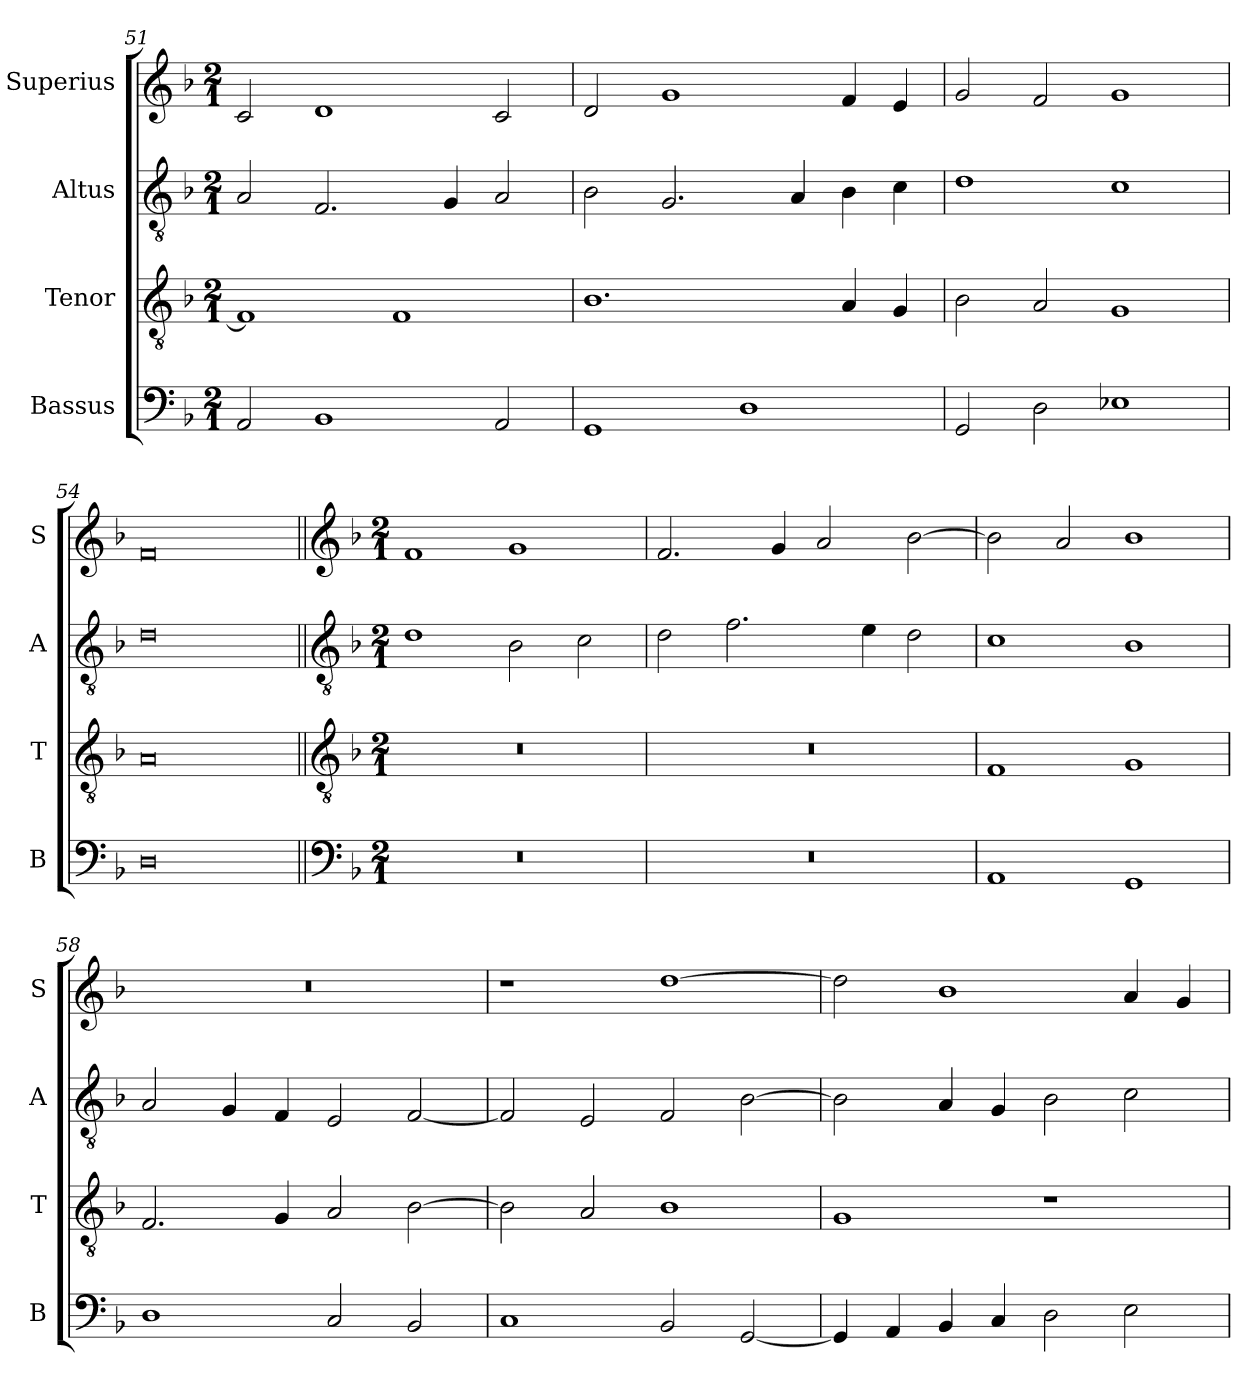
**kern	**kern	**kern	**kern
*part4	*part3	*part2	*part1
*staff4	*staff3	*staff2	*staff1
*I"Bassus	*I"Tenor	*I"Altus	*I"Superius
*I'B	*I'T	*I'A	*I'S
*clefF4	*clefGv2	*clefGv2	*clefG2
*k[b-]	*k[b-]	*k[b-]	*k[b-]
*M2/1	*M2/1	*M2/1	*M2/1
=51	=51	=51	=51
2AA/	1F]	2A/	2c/
1BB-	.	2.F/	1d
.	1F	.	.
.	.	4G/	.
2AA/	.	2A/	2c/
=52	=52	=52	=52
1GG	1.B-	2B-\	2d/
.	.	2.G/	1g
1D	.	.	.
.	.	4A/	.
.	4A/	4B-\	4f/
.	4G/	4c\	4e/
=53	=53	=53	=53
2GG/	2B-\	1d	2g/
2D\	2A/	.	2f/
1E-X	1G	1c	1g
=54	=54	=54	=54
0D	0A	0d	0f
!!LO:LB:g=z
=55||	=55||	=55||	=55||
*clefF4	*clefGv2	*clefGv2	*clefG2
*k[b-]	*k[b-]	*k[b-]	*k[b-]
*M2/1	*M2/1	*M2/1	*M2/1
0r	0r	1d	1f
.	.	2B-\	1g
.	.	2c\	.
=56	=56	=56	=56
0r	0r	2d\	2.f/
.	.	2.f\	.
.	.	.	4g/
.	.	.	2a/
.	.	4e\	.
.	.	2d\	[2b-\
=57	=57	=57	=57
1AA	1F	1c	2b-\]
.	.	.	2a/
1GG	1G	1B-	1b-
=58	=58	=58	=58
1D	2.F/	2A/	0r
.	.	4G/	.
.	4G/	4F/	.
2C/	2A/	2E/	.
2BB-/	[2B-\	[2F/	.
=59	=59	=59	=59
1C	2B-\]	2F/]	1r
.	2A/	2E/	.
2BB-/	1B-	2F/	[1dd
[2GG/	.	[2B-\	.
=60	=60	=60	=60
4GG/]	1G	2B-\]	2dd\]
4AA/	.	.	.
4BB-/	.	4A/	1b-
4C/	.	4G/	.
2D\	1r	2B-\	.
2E\	.	2c\	4a/
.	.	.	4g/
=	=	=	=
*-	*-	*-	*-
